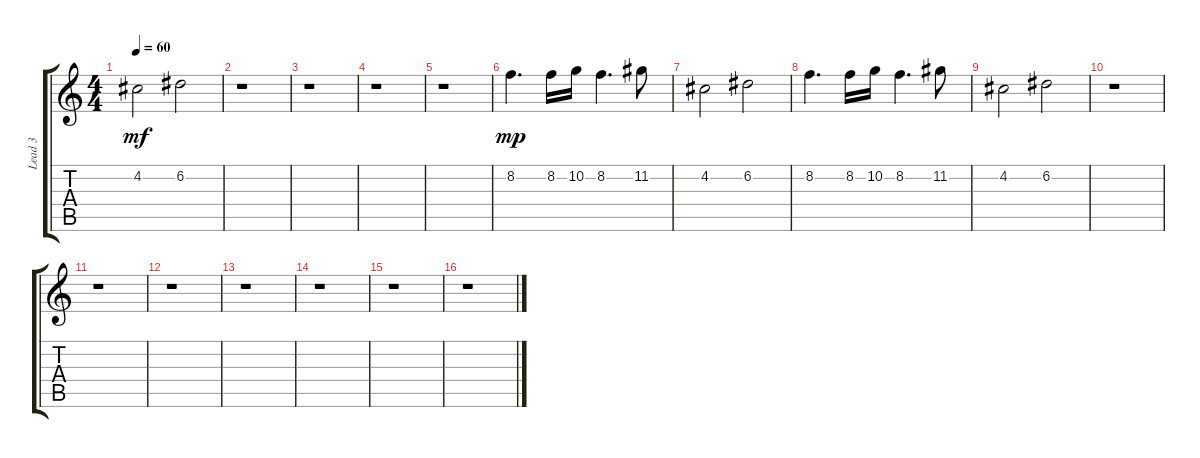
\track ("Lead 3" "Lead 3") {instrument distortionguitar}
\staff {score tabs}
\tuning (D4 A3 F3 C3 G2 C2) {hide}
\ts (4 4)
\tempo 60
\clef g2
\ks c
4.2.2{dy mf} 6.2.2 |
r.1 |
r.1 |
r.1 |
r.1 |
8.2.4{d dy mp} 8.2.16 10.2.16 8.2.4{d} 11.2.8 |
4.2.2 6.2.2 |
8.2.4{d} 8.2.16 10.2.16 8.2.4{d} 11.2.8 |
4.2.2 6.2.2 |
r.1 |
r.1 |
r.1 |
r.1 |
r.1 |
r.1 |
r.1
